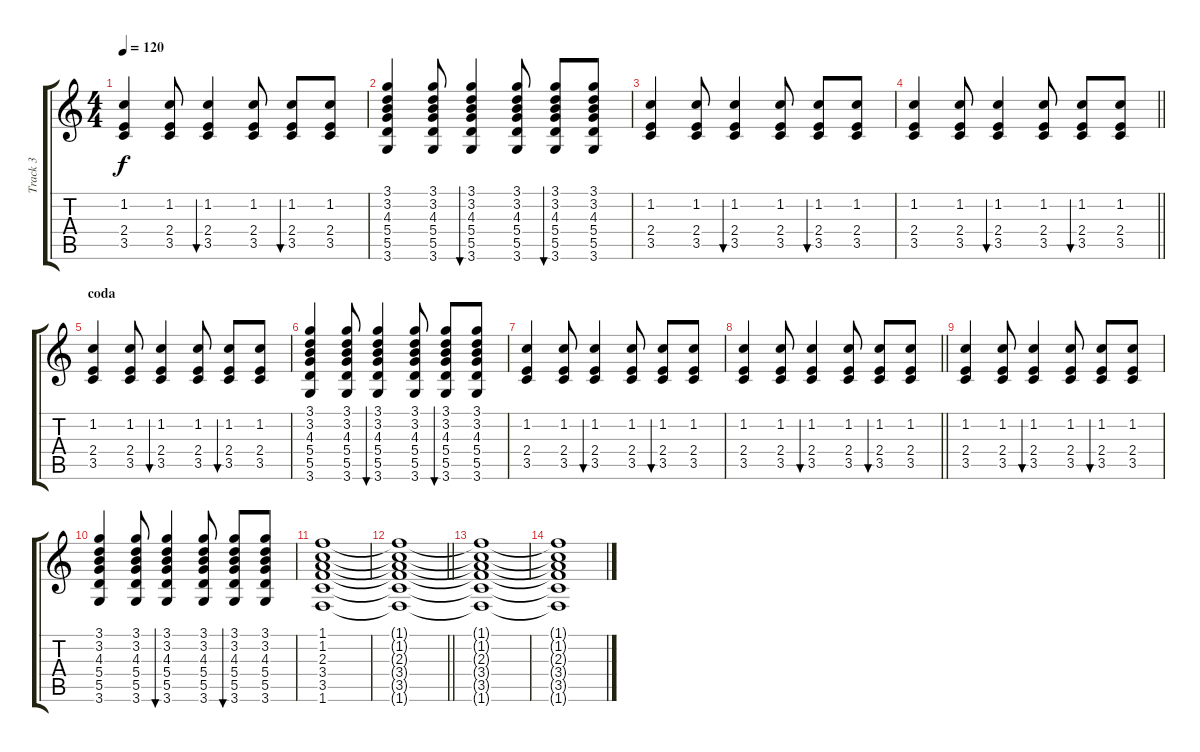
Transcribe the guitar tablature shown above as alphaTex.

\track ("Track 3" "Track 3") {instrument electricguitarclean}
\staff {score tabs}
\tuning (E4 B3 G3 D3 A2 E2) {hide}
\ts (4 4)
\tempo 120
\clef g2
\ks c
(1.2 2.4 3.5).4{dy f} (1.2 2.4 3.5).8 (1.2 2.4 3.5).4{bu 60} (1.2 2.4 3.5).8 (1.2 2.4 3.5).8{bu 60} (1.2 2.4 3.5).8 |
(3.1 3.2 4.3 5.4 5.5 3.6).4 (3.1 3.2 4.3 5.4 5.5 3.6).8 (3.1 3.2 4.3 5.4 5.5 3.6).4{bu 60} (3.1 3.2 4.3 5.4 5.5 3.6).8 (3.1 3.2 4.3 5.4 5.5 3.6).8{bu 60} (3.1 3.2 4.3 5.4 5.5 3.6).8 |
(1.2 2.4 3.5).4 (1.2 2.4 3.5).8 (1.2 2.4 3.5).4{bu 60} (1.2 2.4 3.5).8 (1.2 2.4 3.5).8{bu 60} (1.2 2.4 3.5).8 |
\barLineRight lightlight
(1.2 2.4 3.5).4 (1.2 2.4 3.5).8 (1.2 2.4 3.5).4{bu 60} (1.2 2.4 3.5).8 (1.2 2.4 3.5).8{bu 60} (1.2 2.4 3.5).8 |
\section ("" "coda")
(1.2 2.4 3.5).4 (1.2 2.4 3.5).8 (1.2 2.4 3.5).4{bu 60} (1.2 2.4 3.5).8 (1.2 2.4 3.5).8{bu 60} (1.2 2.4 3.5).8 |
(3.1 3.2 4.3 5.4 5.5 3.6).4 (3.1 3.2 4.3 5.4 5.5 3.6).8 (3.1 3.2 4.3 5.4 5.5 3.6).4{bu 60} (3.1 3.2 4.3 5.4 5.5 3.6).8 (3.1 3.2 4.3 5.4 5.5 3.6).8{bu 60} (3.1 3.2 4.3 5.4 5.5 3.6).8 |
(1.2 2.4 3.5).4 (1.2 2.4 3.5).8 (1.2 2.4 3.5).4{bu 60} (1.2 2.4 3.5).8 (1.2 2.4 3.5).8{bu 60} (1.2 2.4 3.5).8 |
\barLineRight lightlight
(1.2 2.4 3.5).4 (1.2 2.4 3.5).8 (1.2 2.4 3.5).4{bu 60} (1.2 2.4 3.5).8 (1.2 2.4 3.5).8{bu 60} (1.2 2.4 3.5).8 |
(1.2 2.4 3.5).4 (1.2 2.4 3.5).8 (1.2 2.4 3.5).4{bu 60} (1.2 2.4 3.5).8 (1.2 2.4 3.5).8{bu 60} (1.2 2.4 3.5).8 |
(3.1 3.2 4.3 5.4 5.5 3.6).4 (3.1 3.2 4.3 5.4 5.5 3.6).8 (3.1 3.2 4.3 5.4 5.5 3.6).4{bu 60} (3.1 3.2 4.3 5.4 5.5 3.6).8 (3.1 3.2 4.3 5.4 5.5 3.6).8{bu 60} (3.1 3.2 4.3 5.4 5.5 3.6).8 |
(1.1 1.2 2.3 3.4 3.5 1.6).1 |
\barLineRight lightlight
(1.1{t} 1.2{t} 2.3{t} 3.4{t} 3.5{t} 1.6{t}).1 |
(1.1{t} 1.2{t} 2.3{t} 3.4{t} 3.5{t} 1.6{t}).1 |
(1.1{t} 1.2{t} 2.3{t} 3.4{t} 3.5{t} 1.6{t}).1
